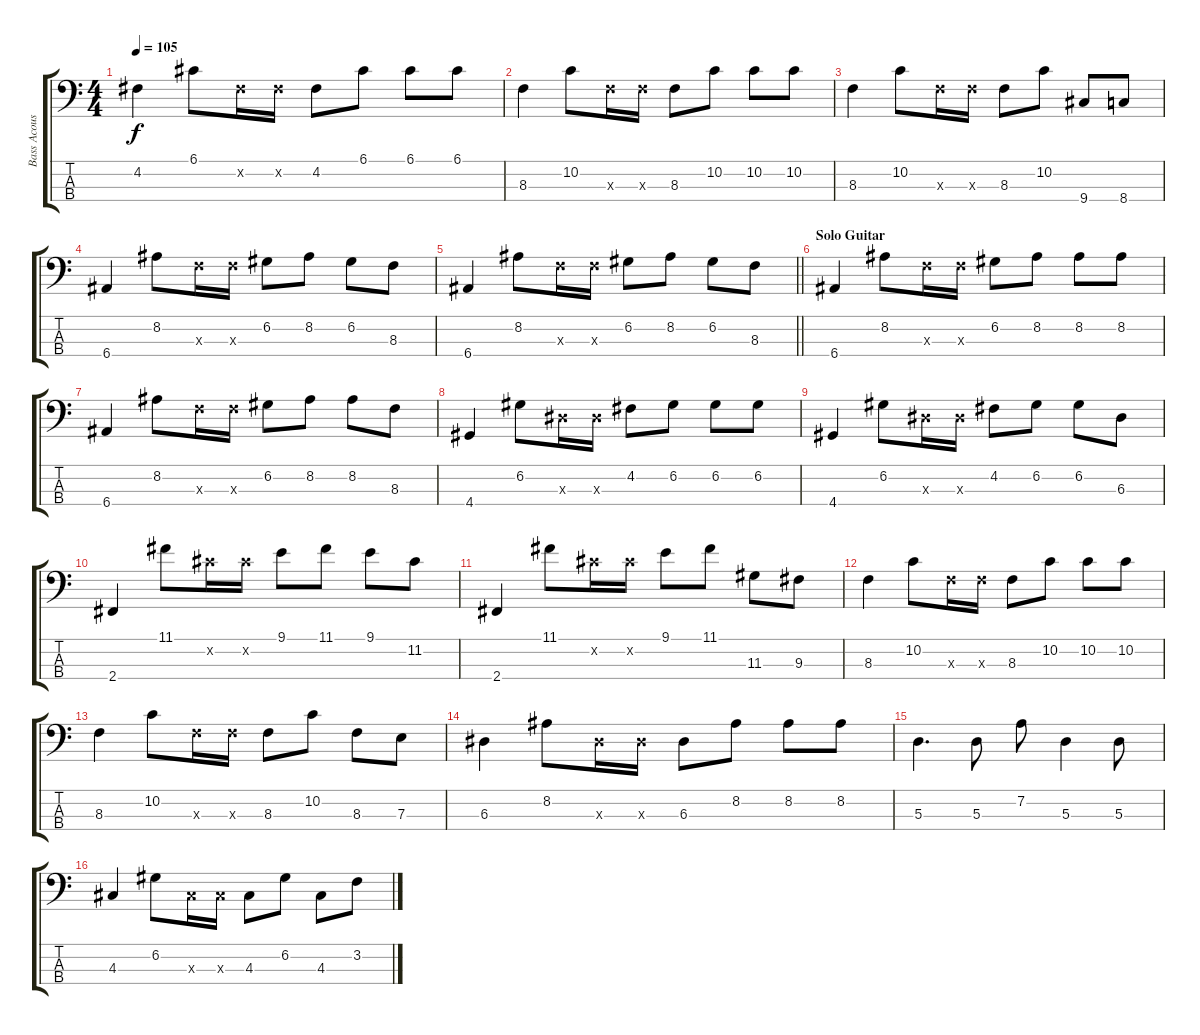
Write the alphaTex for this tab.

\track ("Bass Acoustic" "Bass Acous") {instrument acousticbass}
\staff {score tabs}
\tuning (G2 D2 A1 E1) {hide}
\ts (4 4)
\tempo 105
\clef f4
\ks c
4.2.4{dy f} 6.1.8 4.2{x}.16 4.2{x}.16 4.2.8 6.1.8 6.1.8 6.1.8 |
8.3.4 10.2.8 8.3{x}.16 8.3{x}.16 8.3.8 10.2.8 10.2.8 10.2.8 |
8.3.4 10.2.8 8.3{x}.16 8.3{x}.16 8.3.8 10.2.8 9.4.8 8.4.8 |
6.4.4 8.2.8 8.3{x}.16 8.3{x}.16 6.2.8 8.2.8 6.2.8 8.3.8 |
\barLineRight lightlight
6.4.4 8.2.8 8.3{x}.16 8.3{x}.16 6.2.8 8.2.8 6.2.8 8.3.8 |
\section ("" "Solo Guitar")
6.4.4 8.2.8 8.3{x}.16 8.3{x}.16 6.2.8 8.2.8 8.2.8 8.2.8 |
6.4.4 8.2.8 8.3{x}.16 8.3{x}.16 6.2.8 8.2.8 8.2.8 8.3.8 |
4.4.4 6.2.8 6.3{x}.16 6.3{x}.16 4.2.8 6.2.8 6.2.8 6.2.8 |
4.4.4 6.2.8 6.3{x}.16 6.3{x}.16 4.2.8 6.2.8 6.2.8 6.3.8 |
2.4.4 11.1.8 11.2{x}.16 11.2{x}.16 9.1.8 11.1.8 9.1.8 11.2.8 |
2.4.4 11.1.8 11.2{x}.16 11.2{x}.16 9.1.8 11.1.8 11.3.8 9.3.8 |
8.3.4 10.2.8 8.3{x}.16 8.3{x}.16 8.3.8 10.2.8 10.2.8 10.2.8 |
8.3.4 10.2.8 8.3{x}.16 8.3{x}.16 8.3.8 10.2.8 8.3.8 7.3.8 |
6.3.4 8.2.8 6.3{x}.16 6.3{x}.16 6.3.8 8.2.8 8.2.8 8.2.8 |
5.3.4{d} 5.3.8 7.2.8 5.3.4 5.3.8 |
4.3.4 6.2.8 4.3{x}.16 4.3{x}.16 4.3.8 6.2.8 4.3.8 3.2{ss}.8
